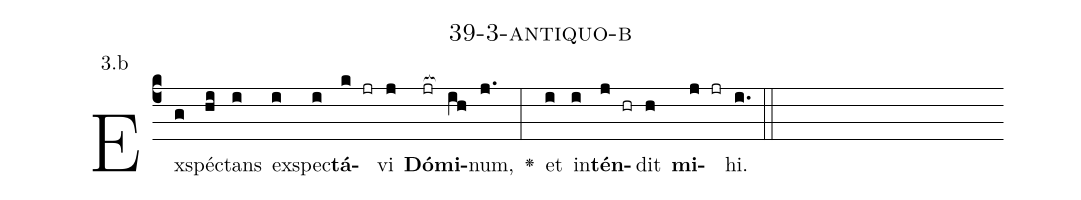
name: 39-3-antiquo-b;
annotation: 3.b;
%%
(c4)Ex(g)spéc(hi)tans(i) ex(i)spec(i)<b>tá</b>(k jr)vi(j) <b>Dó</b>(jr[ocb:1{])<b>mi</b>(ih[ocb:0}])num,(j.) <v>\greheightstar</v>(:) et(i) in(i)<b>tén</b>(j hr)dit(h) <b>mi</b>(j jr)hi.(i.) (::)


%E(i) u(i) o(j) u(h) a(j) e.(i.) (::)
